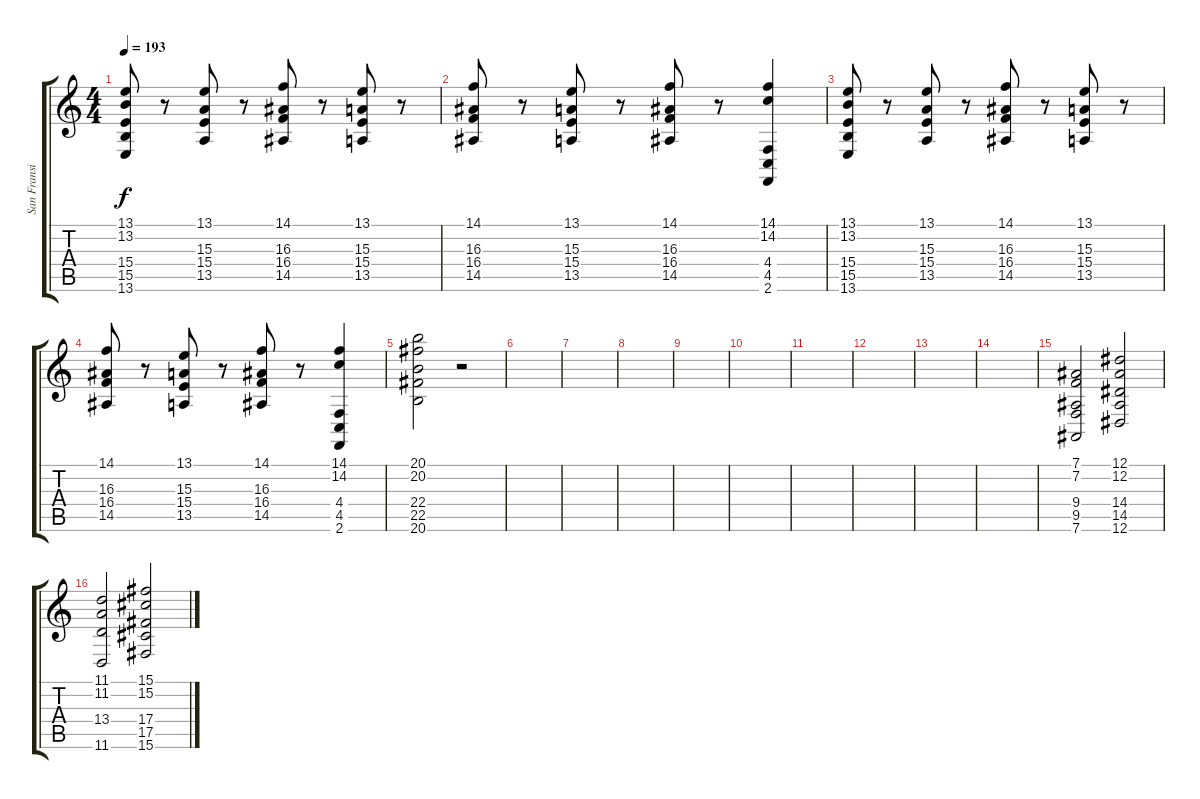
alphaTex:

\track ("San Fransisco String Ensemble" "San Fransi") {instrument stringensemble1}
\staff {score tabs}
\tuning (Eb4 Bb3 Gb3 Db3 Ab2 Eb2) {hide}
\ts (4 4)
\tempo 193
\clef g2
\ks c
(13.1 13.2 15.4 15.5 13.6).8{dy f} r.8 (13.1 15.3 15.4 13.5).8 r.8 (14.1 16.3 16.4 14.5).8 r.8 (13.1 15.3 15.4 13.5).8 r.8 |
(14.1 16.3 16.4 14.5).8 r.8 (13.1 15.3 15.4 13.5).8 r.8 (14.1 16.3 16.4 14.5).8 r.8 (14.1 14.2 4.4 4.5 2.6).4 |
(13.1 13.2 15.4 15.5 13.6).8 r.8 (13.1 15.3 15.4 13.5).8 r.8 (14.1 16.3 16.4 14.5).8 r.8 (13.1 15.3 15.4 13.5).8 r.8 |
(14.1 16.3 16.4 14.5).8 r.8 (13.1 15.3 15.4 13.5).8 r.8 (14.1 16.3 16.4 14.5).8 r.8 (14.1 14.2 4.4 4.5 2.6).4 |
(20.1 20.2 22.4 22.5 20.6).2 r.2 |
|
|
|
|
|
|
|
|
|
(7.1 7.2 9.4 9.5 7.6).2 (12.1 12.2 14.4 14.5 12.6).2 |
(11.1 11.2 13.4 11.6).2 (15.1 15.2 17.4 17.5 15.6).2
